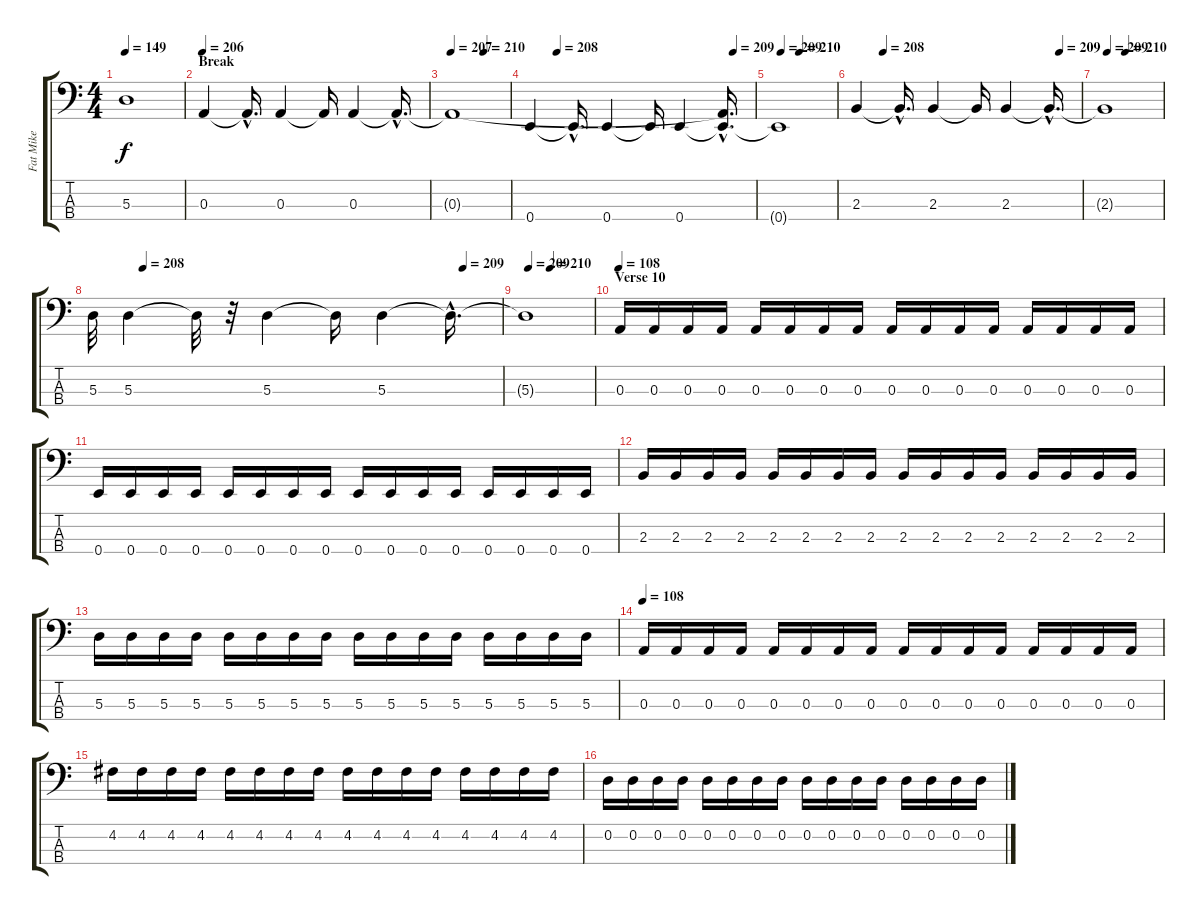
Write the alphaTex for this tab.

\track ("Fat Mike" "Fat Mike") {instrument electricbasspick}
\staff {score tabs}
\tuning (G2 D2 A1 E1) {hide}
\ts (4 4)
\tempo 149
\clef f4
\ks c
5.3.1{dy f} |
\section ("" "Break")
\tempo 206
0.3.4 0.3{hac t}.16{d} 0.3.4 0.3{t}.16 0.3.4 0.3{hac t}.16{d} |
\tempo 207
\tempo (210 0.5625)
0.3{t}.1 |
\tempo (208 0.125)
\tempo (209 0.90625)
0.4.4 0.4{hac t}.16{d} 0.4.4 0.4{t}.16 0.4.4 (0.3{hac t} 0.4{hac t}).16{d} |
\tempo (209 0.0625)
\tempo (210 0.375)
0.4{t}.1 |
\tempo (208 0.125)
\tempo (209 0.90625)
2.3.4 2.3{hac t}.16{d} 2.3.4 2.3{t}.16 2.3.4 2.3{hac t}.16{d} |
\tempo (209 0.0625)
\tempo (210 0.375)
2.3{t}.1 |
\tempo (208 0.125)
\tempo (209 0.90625)
5.3.32 5.3.4 5.3{t}.32 r.32 5.3.4 5.3{t}.16 5.3.4 5.3{hac t}.16{d} |
\tempo (209 0.0625)
\tempo (210 0.375)
5.3{t}.1 |
\section ("" "Verse 10")
\tempo 108
0.3.16 0.3.16 0.3.16 0.3.16 0.3.16 0.3.16 0.3.16 0.3.16 0.3.16 0.3.16 0.3.16 0.3.16 0.3.16 0.3.16 0.3.16 0.3.16 |
0.4.16 0.4.16 0.4.16 0.4.16 0.4.16 0.4.16 0.4.16 0.4.16 0.4.16 0.4.16 0.4.16 0.4.16 0.4.16 0.4.16 0.4.16 0.4.16 |
2.3.16 2.3.16 2.3.16 2.3.16 2.3.16 2.3.16 2.3.16 2.3.16 2.3.16 2.3.16 2.3.16 2.3.16 2.3.16 2.3.16 2.3.16 2.3.16 |
5.3.16 5.3.16 5.3.16 5.3.16 5.3.16 5.3.16 5.3.16 5.3.16 5.3.16 5.3.16 5.3.16 5.3.16 5.3.16 5.3.16 5.3.16 5.3.16 |
\tempo 108
0.3.16 0.3.16 0.3.16 0.3.16 0.3.16 0.3.16 0.3.16 0.3.16 0.3.16 0.3.16 0.3.16 0.3.16 0.3.16 0.3.16 0.3.16 0.3.16 |
4.2.16 4.2.16 4.2.16 4.2.16 4.2.16 4.2.16 4.2.16 4.2.16 4.2.16 4.2.16 4.2.16 4.2.16 4.2.16 4.2.16 4.2.16 4.2.16 |
0.2.16 0.2.16 0.2.16 0.2.16 0.2.16 0.2.16 0.2.16 0.2.16 0.2.16 0.2.16 0.2.16 0.2.16 0.2.16 0.2.16 0.2.16 0.2.16
